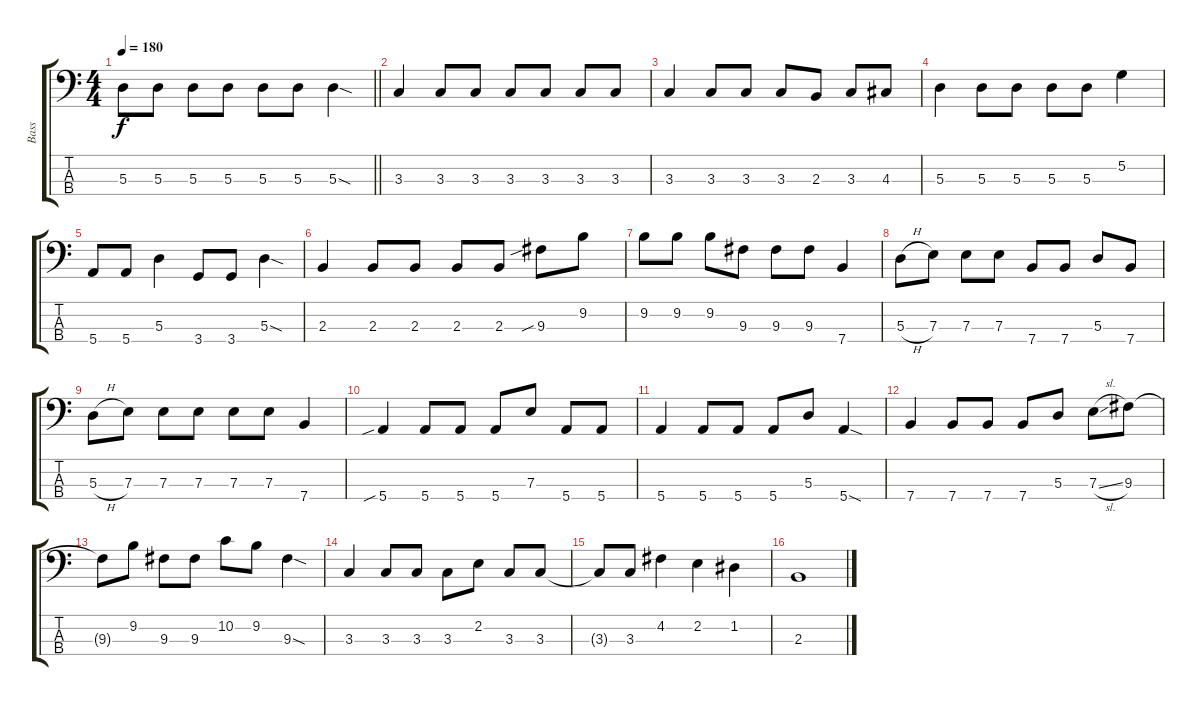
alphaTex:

\track ("Bass" "Bass") {instrument electricbassfinger}
\staff {score tabs}
\tuning (G2 D2 A1 E1) {hide}
\ts (4 4)
\tempo 180
\clef f4
\barLineRight lightlight
\ks c
5.3.8{dy f} 5.3.8 5.3.8 5.3.8 5.3.8 5.3.8 5.3{sod}.4 |
3.3.4 3.3.8 3.3.8 3.3.8 3.3.8 3.3.8 3.3.8 |
3.3.4 3.3.8 3.3.8 3.3.8 2.3.8 3.3.8 4.3.8 |
5.3.4 5.3.8 5.3.8 5.3.8 5.3.8 5.2.4 |
5.4.8 5.4.8 5.3.4 3.4.8 3.4.8 5.3{sod}.4 |
2.3.4 2.3.8 2.3.8 2.3.8 2.3.8 9.3{sib}.8 9.2.8 |
9.2.8 9.2.8 9.2.8 9.3.8 9.3.8 9.3.8 7.4.4 |
5.3{h}.8 7.3.8 7.3.8 7.3.8 7.4.8 7.4.8 5.3.8 7.4.8 |
5.3{h}.8 7.3.8 7.3.8 7.3.8 7.3.8 7.3.8 7.4.4 |
5.4{sib}.4 5.4.8 5.4.8 5.4.8 7.3.8 5.4.8 5.4.8 |
5.4.4 5.4.8 5.4.8 5.4.8 5.3.8 5.4{sod}.4 |
7.4.4 7.4.8 7.4.8 7.4.8 5.3.8 7.3{sl}.8 9.3.8 |
9.3{t}.8 9.2.8 9.3.8 9.3.8 10.2.8 9.2.8 9.3{sod}.4 |
3.3.4 3.3.8 3.3.8 3.3.8 2.2.8 3.3.8 3.3.8 |
3.3{t}.8 3.3.8 4.2.4 2.2.4 1.2.4 |
2.3.1
